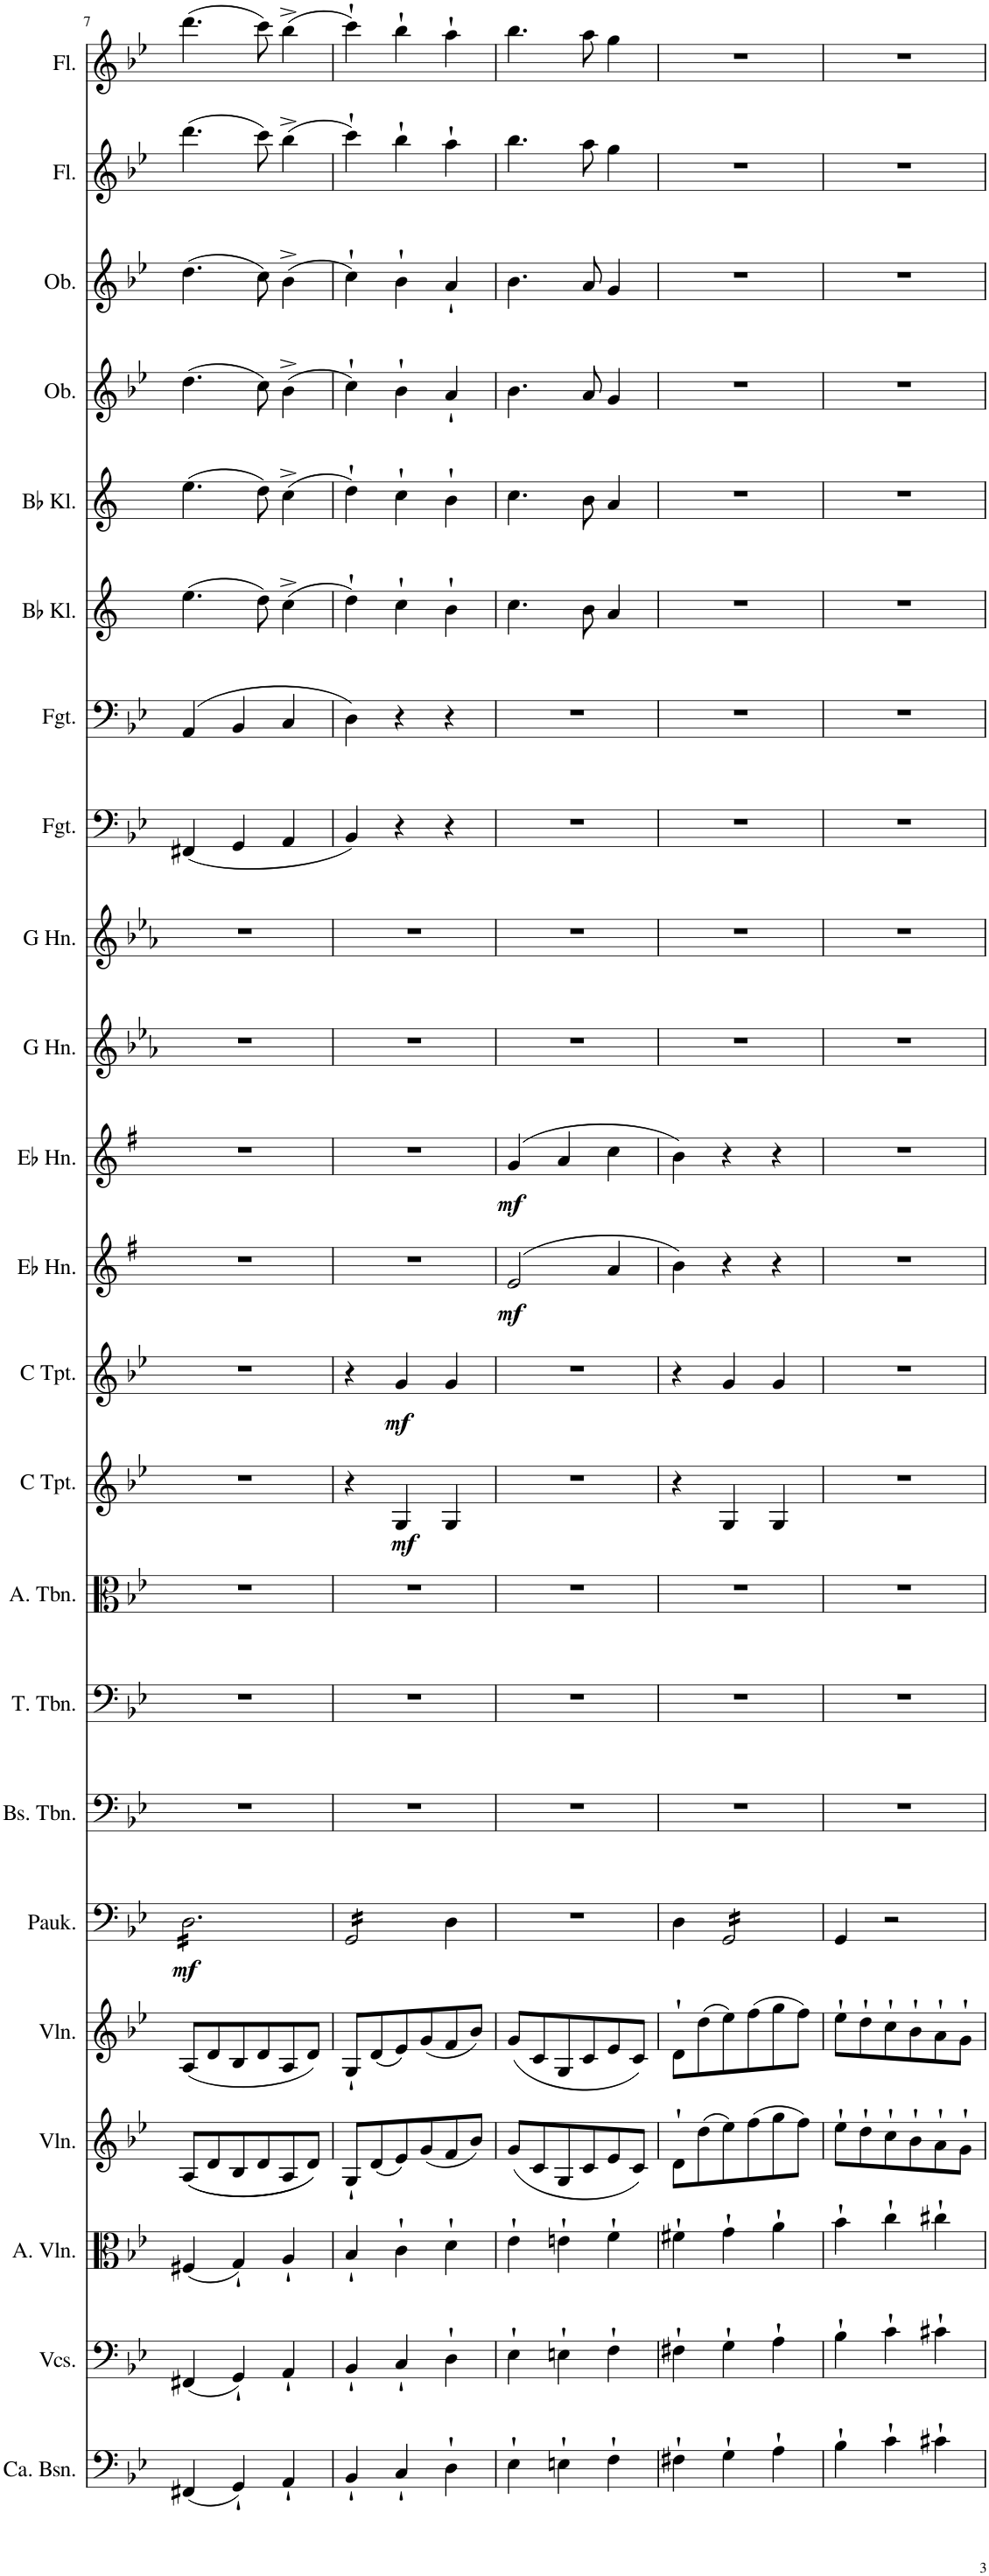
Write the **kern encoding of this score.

**kern	**kern	**kern	**kern	**kern	**kern	**dynam	**kern	**kern	**kern	**kern	**dynam	**kern	**dynam	**kern	**dynam	**kern	**dynam	**kern	**kern	**kern	**kern	**kern	**kern	**kern	**kern	**kern	**kern
*part23	*part22	*part21	*part20	*part19	*part18	*part18	*part17	*part16	*part15	*part14	*part14	*part13	*part13	*part12	*part12	*part11	*part11	*part10	*part9	*part8	*part7	*part6	*part5	*part4	*part3	*part2	*part1
*staff23	*staff22	*staff21	*staff20	*staff19	*staff18	*staff18	*staff17	*staff16	*staff15	*staff14	*staff14	*staff13	*staff13	*staff12	*staff12	*staff11	*staff11	*staff10	*staff9	*staff8	*staff7	*staff6	*staff5	*staff4	*staff3	*staff2	*staff1
*I"Contrabassen	*I"Violoncellos	*I"Altviolen	*I"Violen	*I"Violen	*I"Pauken	*	*I"Bas-trombone	*I"Tenor-trombone	*I"Alt-trombone	*I"Trompet in C	*	*I"Trompet in C	*	*I"Hoorn in Eb	*	*I"Hoorn in Eb	*	*I"Hoorn in G	*I"Hoorn in G	*I"Fagot	*I"Fagot	*I"Klarinet in Bb	*I"Klarinet in Bb	*I"Hobo	*I"Hobo	*I"Dwarsfluit	*I"Dwarsfluit
*I'Ca. Bsn.	*I'Vcs.	*I'A. Vln.	*I'Vln.	*I'Vln.	*I'Pauk.	*	*I'Bs. Tbn.	*I'T. Tbn.	*I'A. Tbn.	*	*	*	*	*	*	*	*	*	*	*I'Fgt.	*I'Fgt.	*	*	*	*	*	*
!!LO:PB:g=z
*clefF4	*clefF4	*clefC3	*clefG2	*clefG2	*clefF4	*	*clefF4	*clefF4	*clefC3	*clefG2	*	*clefG2	*	*clefG2	*	*clefG2	*	*clefG2	*clefG2	*clefF4	*clefF4	*clefG2	*clefG2	*clefG2	*clefG2	*clefG2	*clefG2
*Trd7c12	*	*	*	*	*	*	*	*	*	*Trd1c2	*	*Trd1c2	*	*Trd4c7	*	*Trd4c7	*	*Trd4c7	*Trd4c7	*	*	*Trd1c2	*Trd1c2	*	*	*	*
*k[b-e-]	*k[b-e-]	*k[b-e-]	*k[b-e-]	*k[b-e-]	*k[b-e-]	*	*k[b-e-]	*k[b-e-]	*k[b-e-]	*k[b-e-]	*	*k[b-e-]	*	*k[f#]	*	*k[f#]	*	*k[b-e-a-]	*k[b-e-a-]	*k[b-e-]	*k[b-e-]	*k[]	*k[]	*k[b-e-]	*k[b-e-]	*k[b-e-]	*k[b-e-]
*M3/4	*M3/4	*M3/4	*M3/4	*M3/4	*M3/4	*	*M3/4	*M3/4	*M3/4	*M3/4	*	*M3/4	*	*M3/4	*	*M3/4	*	*M3/4	*M3/4	*M3/4	*M3/4	*M3/4	*M3/4	*M3/4	*M3/4	*M3/4	*M3/4
=7	=7	=7	=7	=7	=7	=7	=7	=7	=7	=7	=7	=7	=7	=7	=7	=7	=7	=7	=7	=7	=7	=7	=7	=7	=7	=7	=7
!	!	!	!	!	!	!LO:DY:b	!	!	!	!	!	!	!	!	!	!	!	!	!	!	!	!	!	!	!	!	!
*	*	*	*	*	*tremolo	*	*	*	*	*	*	*	*	*	*	*	*	*	*	*	*	*	*	*	*	*	*
(4FF#X/	(4FF#X/	(4F#X/	((8A/L	(8A/L	16D\LL	mf	2.r	2.r	2.r	2.r	.	2.r	.	2.r	.	2.r	.	2.r	2.r	(4FF#X/	(4AA/	(4.ee\	(4.ee\	(4.dd\	(4.dd\	(4.ddd\	(4.ddd\
.	.	.	.	.	16D\	.	.	.	.	.	.	.	.	.	.	.	.	.	.	.	.	.	.	.	.	.	.
.	.	.	8d/	8d/	16D\	.	.	.	.	.	.	.	.	.	.	.	.	.	.	.	.	.	.	.	.	.	.
.	.	.	.	.	16D\	.	.	.	.	.	.	.	.	.	.	.	.	.	.	.	.	.	.	.	.	.	.
4GG`/)	4GG`/)	4G`/)	8B-/	8B-/	16D\	.	.	.	.	.	.	.	.	.	.	.	.	.	.	4GG/	4BB-/	.	.	.	.	.	.
.	.	.	.	.	16D\	.	.	.	.	.	.	.	.	.	.	.	.	.	.	.	.	.	.	.	.	.	.
.	.	.	8d/	8d/	16D\	.	.	.	.	.	.	.	.	.	.	.	.	.	.	.	.	8dd\)	8dd\)	8cc\)	8cc\)	8ccc\)	8ccc\)
.	.	.	.	.	16D\	.	.	.	.	.	.	.	.	.	.	.	.	.	.	.	.	.	.	.	.	.	.
4AA`/	4AA`/	4A`/	8A/	8A/	16D\	.	.	.	.	.	.	.	.	.	.	.	.	.	.	4AA/	4C/	(4cc^\	(4cc^\	(4b-^\	(4b-^\	(4bb-^\	(4bb-^\
.	.	.	.	.	16D\	.	.	.	.	.	.	.	.	.	.	.	.	.	.	.	.	.	.	.	.	.	.
.	.	.	8d/J))	8d/J)	16D\	.	.	.	.	.	.	.	.	.	.	.	.	.	.	.	.	.	.	.	.	.	.
.	.	.	.	.	16D\JJ	.	.	.	.	.	.	.	.	.	.	.	.	.	.	.	.	.	.	.	.	.	.
=8	=8	=8	=8	=8	=8	=8	=8	=8	=8	=8	=8	=8	=8	=8	=8	=8	=8	=8	=8	=8	=8	=8	=8	=8	=8	=8	=8
4BB-`/	4BB-`/	4B-`/	8G`/L	8G`/L	16GG/LL	.	2.r	2.r	2.r	4r	.	4r	.	2.r	.	2.r	.	2.r	2.r	4BB-/)	4D\)	4dd`\)	4dd`\)	4cc`\)	4cc`\)	4ccc`\)	4ccc`\)
.	.	.	.	.	16GG/	.	.	.	.	.	.	.	.	.	.	.	.	.	.	.	.	.	.	.	.	.	.
.	.	.	(8d/	(8d/	16GG/	.	.	.	.	.	.	.	.	.	.	.	.	.	.	.	.	.	.	.	.	.	.
.	.	.	.	.	16GG/	.	.	.	.	.	.	.	.	.	.	.	.	.	.	.	.	.	.	.	.	.	.
!	!	!	!	!	!	!	!	!	!	!	!LO:DY:b	!	!LO:DY:b	!	!	!	!	!	!	!	!	!	!	!	!	!	!
4C`/	4C`/	4c`\	8e-/)	8e-/)	16GG/	.	.	.	.	4G/	mf	4g/	mf	.	.	.	.	.	.	4r	4r	4cc`\	4cc`\	4b-`\	4b-`\	4bb-`\	4bb-`\
.	.	.	.	.	16GG/	.	.	.	.	.	.	.	.	.	.	.	.	.	.	.	.	.	.	.	.	.	.
.	.	.	(8g/	(8g/	16GG/	.	.	.	.	.	.	.	.	.	.	.	.	.	.	.	.	.	.	.	.	.	.
.	.	.	.	.	16GG/JJ	.	.	.	.	.	.	.	.	.	.	.	.	.	.	.	.	.	.	.	.	.	.
*	*	*	*	*	*Xtremolo	*	*	*	*	*	*	*	*	*	*	*	*	*	*	*	*	*	*	*	*	*	*
4D`\	4D`\	4d`\	8f/	8f/	4D\	.	.	.	.	4G/	.	4g/	.	.	.	.	.	.	.	4r	4r	4b`\	4b`\	4a`/	4a`/	4aa`\	4aa`\
.	.	.	8b-/J)	8b-/J)	.	.	.	.	.	.	.	.	.	.	.	.	.	.	.	.	.	.	.	.	.	.	.
=9	=9	=9	=9	=9	=9	=9	=9	=9	=9	=9	=9	=9	=9	=9	=9	=9	=9	=9	=9	=9	=9	=9	=9	=9	=9	=9	=9
!	!	!	!	!	!	!	!	!	!	!	!	!	!	!	!LO:DY:b	!	!LO:DY:b	!	!	!	!	!	!	!	!	!	!
4E-`\	4E-`\	4e-`\	(8g/L	(8g/L	2.r	.	2.r	2.r	2.r	2.r	.	2.r	.	(2e/	mf	(4g/	mf	2.r	2.r	2.r	2.r	4.cc\	4.cc\	4.b-\	4.b-\	4.bb-\	4.bb-\
.	.	.	8c/	8c/	.	.	.	.	.	.	.	.	.	.	.	.	.	.	.	.	.	.	.	.	.	.	.
4En`\	4En`\	4en`\	8G/	8G/	.	.	.	.	.	.	.	.	.	.	.	4a/	.	.	.	.	.	.	.	.	.	.	.
.	.	.	8c/	8c/	.	.	.	.	.	.	.	.	.	.	.	.	.	.	.	.	.	8b\	8b\	8a/	8a/	8aa\	8aa\
4F`\	4F`\	4f`\	8e-/	8e-/	.	.	.	.	.	.	.	.	.	4a/	.	4cc\	.	.	.	.	.	4a/	4a/	4g/	4g/	4gg\	4gg\
.	.	.	8c/J)	8c/J)	.	.	.	.	.	.	.	.	.	.	.	.	.	.	.	.	.	.	.	.	.	.	.
=10	=10	=10	=10	=10	=10	=10	=10	=10	=10	=10	=10	=10	=10	=10	=10	=10	=10	=10	=10	=10	=10	=10	=10	=10	=10	=10	=10
4F#X`\	4F#X`\	4f#X`\	8d`\L	8d`\L	4D\	.	2.r	2.r	2.r	4r	.	4r	.	4b\)	.	4b\)	.	2.r	2.r	2.r	2.r	2.r	2.r	2.r	2.r	2.r	2.r
.	.	.	(8dd\	(8dd\	.	.	.	.	.	.	.	.	.	.	.	.	.	.	.	.	.	.	.	.	.	.	.
*	*	*	*	*	*tremolo	*	*	*	*	*	*	*	*	*	*	*	*	*	*	*	*	*	*	*	*	*	*
4G`\	4G`\	4g`\	8ee-\)	8ee-\)	16GG/LL	.	.	.	.	4G/	.	4g/	.	4r	.	4r	.	.	.	.	.	.	.	.	.	.	.
.	.	.	.	.	16GG/	.	.	.	.	.	.	.	.	.	.	.	.	.	.	.	.	.	.	.	.	.	.
.	.	.	(8ff\	(8ff\	16GG/	.	.	.	.	.	.	.	.	.	.	.	.	.	.	.	.	.	.	.	.	.	.
.	.	.	.	.	16GG/	.	.	.	.	.	.	.	.	.	.	.	.	.	.	.	.	.	.	.	.	.	.
4A`\	4A`\	4a`\	8gg\	8gg\	16GG/	.	.	.	.	4G/	.	4g/	.	4r	.	4r	.	.	.	.	.	.	.	.	.	.	.
.	.	.	.	.	16GG/	.	.	.	.	.	.	.	.	.	.	.	.	.	.	.	.	.	.	.	.	.	.
.	.	.	8ff\J)	8ff\J)	16GG/	.	.	.	.	.	.	.	.	.	.	.	.	.	.	.	.	.	.	.	.	.	.
.	.	.	.	.	16GG/JJ	.	.	.	.	.	.	.	.	.	.	.	.	.	.	.	.	.	.	.	.	.	.
*	*	*	*	*	*Xtremolo	*	*	*	*	*	*	*	*	*	*	*	*	*	*	*	*	*	*	*	*	*	*
=11	=11	=11	=11	=11	=11	=11	=11	=11	=11	=11	=11	=11	=11	=11	=11	=11	=11	=11	=11	=11	=11	=11	=11	=11	=11	=11	=11
4B-`\	4B-`\	4b-`\	8ee-`\L	8ee-`\L	4GG/	.	2.r	2.r	2.r	2.r	.	2.r	.	2.r	.	2.r	.	2.r	2.r	2.r	2.r	2.r	2.r	2.r	2.r	2.r	2.r
.	.	.	8dd`\	8dd`\	.	.	.	.	.	.	.	.	.	.	.	.	.	.	.	.	.	.	.	.	.	.	.
4c`\	4c`\	4cc`\	8cc`\	8cc`\	2r	.	.	.	.	.	.	.	.	.	.	.	.	.	.	.	.	.	.	.	.	.	.
.	.	.	8b-`\	8b-`\	.	.	.	.	.	.	.	.	.	.	.	.	.	.	.	.	.	.	.	.	.	.	.
4c#X`\	4c#X`\	4cc#X`\	8a`\	8a`\	.	.	.	.	.	.	.	.	.	.	.	.	.	.	.	.	.	.	.	.	.	.	.
.	.	.	8g`\J	8g`\J	.	.	.	.	.	.	.	.	.	.	.	.	.	.	.	.	.	.	.	.	.	.	.
=	=	=	=	=	=	=	=	=	=	=	=	=	=	=	=	=	=	=	=	=	=	=	=	=	=	=	=
*-	*-	*-	*-	*-	*-	*-	*-	*-	*-	*-	*-	*-	*-	*-	*-	*-	*-	*-	*-	*-	*-	*-	*-	*-	*-	*-	*-
